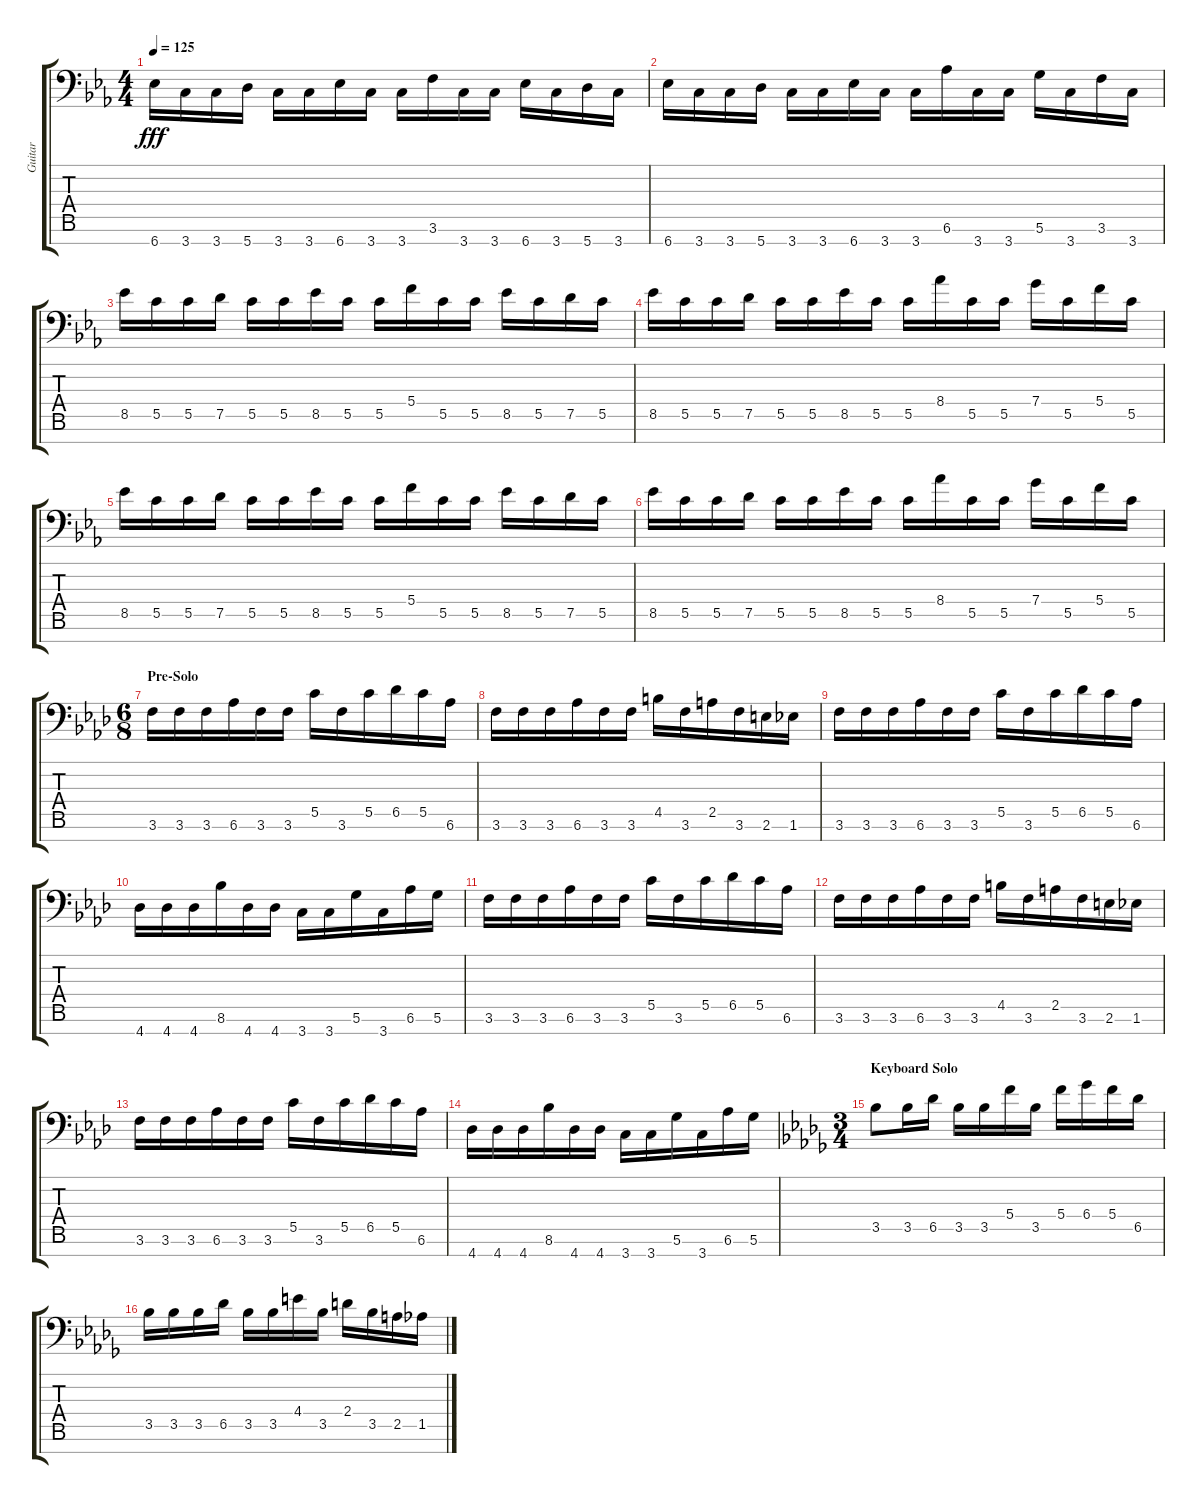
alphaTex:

\track ("Guitar" "Guitar") {instrument distortionguitar}
\staff {score tabs}
\tuning (D4 A3 F3 C3 G2 D2 A1) {hide}
\ts (4 4)
\tempo 125
\clef f4
\ks cminor
6.7.16{dy fff} 3.7.16 3.7.16 5.7.16 3.7.16 3.7.16 6.7.16 3.7.16 3.7.16 3.6.16 3.7.16 3.7.16 6.7.16 3.7.16 5.7.16 3.7.16 |
6.7.16 3.7.16 3.7.16 5.7.16 3.7.16 3.7.16 6.7.16 3.7.16 3.7.16 6.6.16 3.7.16 3.7.16 5.6.16 3.7.16 3.6.16 3.7.16 |
8.5.16 5.5.16 5.5.16 7.5.16 5.5.16 5.5.16 8.5.16 5.5.16 5.5.16 5.4.16 5.5.16 5.5.16 8.5.16 5.5.16 7.5.16 5.5.16 |
8.5.16 5.5.16 5.5.16 7.5.16 5.5.16 5.5.16 8.5.16 5.5.16 5.5.16 8.4.16 5.5.16 5.5.16 7.4.16 5.5.16 5.4.16 5.5.16 |
8.5.16 5.5.16 5.5.16 7.5.16 5.5.16 5.5.16 8.5.16 5.5.16 5.5.16 5.4.16 5.5.16 5.5.16 8.5.16 5.5.16 7.5.16 5.5.16 |
8.5.16 5.5.16 5.5.16 7.5.16 5.5.16 5.5.16 8.5.16 5.5.16 5.5.16 8.4.16 5.5.16 5.5.16 7.4.16 5.5.16 5.4.16 5.5.16 |
\ts (6 8)
\section ("" "Pre-Solo")
\ks fminor
3.6.16 3.6.16 3.6.16 6.6.16 3.6.16 3.6.16 5.5.16 3.6.16 5.5.16 6.5.16 5.5.16 6.6.16 |
3.6.16 3.6.16 3.6.16 6.6.16 3.6.16 3.6.16 4.5.16 3.6.16 2.5.16 3.6.16 2.6.16 1.6.16 |
3.6.16 3.6.16 3.6.16 6.6.16 3.6.16 3.6.16 5.5.16 3.6.16 5.5.16 6.5.16 5.5.16 6.6.16 |
4.7.16 4.7.16 4.7.16 8.6.16 4.7.16 4.7.16 3.7.16 3.7.16 5.6.16 3.7.16 6.6.16 5.6.16 |
3.6.16 3.6.16 3.6.16 6.6.16 3.6.16 3.6.16 5.5.16 3.6.16 5.5.16 6.5.16 5.5.16 6.6.16 |
3.6.16 3.6.16 3.6.16 6.6.16 3.6.16 3.6.16 4.5.16 3.6.16 2.5.16 3.6.16 2.6.16 1.6.16 |
3.6.16 3.6.16 3.6.16 6.6.16 3.6.16 3.6.16 5.5.16 3.6.16 5.5.16 6.5.16 5.5.16 6.6.16 |
4.7.16 4.7.16 4.7.16 8.6.16 4.7.16 4.7.16 3.7.16 3.7.16 5.6.16 3.7.16 6.6.16 5.6.16 |
\ts (3 4)
\section ("" "Keyboard Solo")
\ks bbminor
3.5.8 3.5.16 6.5.16 3.5.16 3.5.16 5.4.16 3.5.16 5.4.16 6.4.16 5.4.16 6.5.16 |
3.5.16 3.5.16 3.5.16 6.5.16 3.5.16 3.5.16 4.4.16 3.5.16 2.4.16 3.5.16 2.5.16 1.5.16
